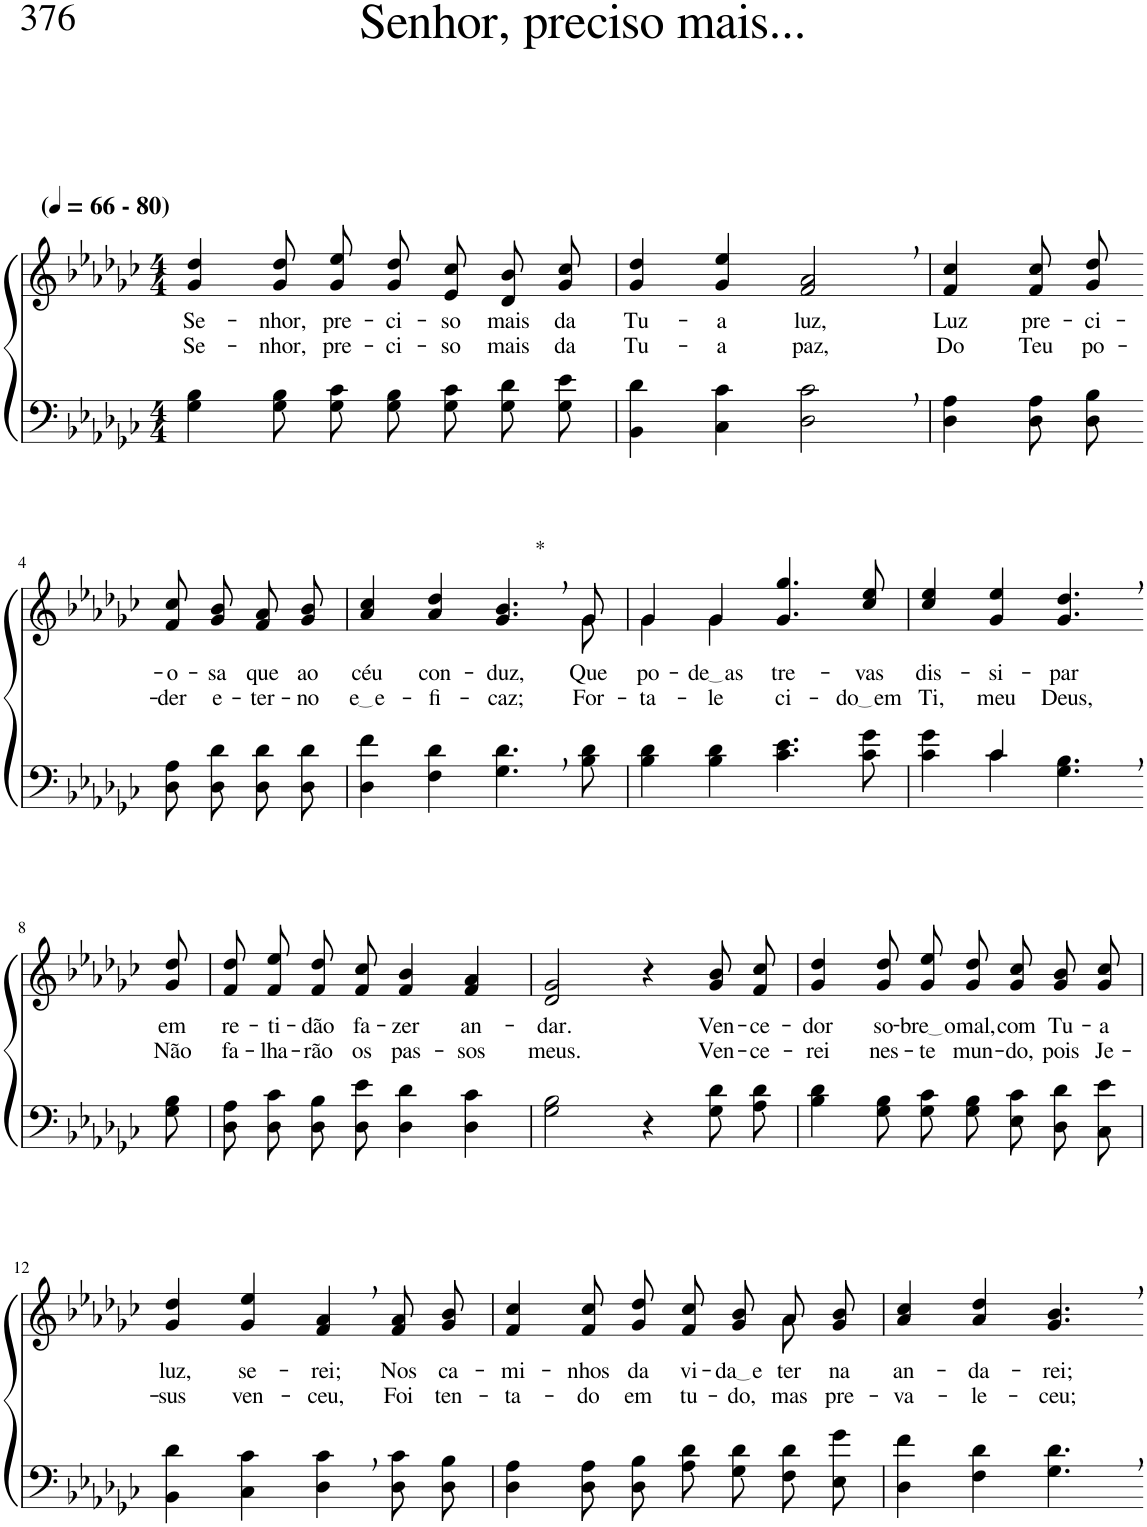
**kern	**kern	**text	**text
*part2	*part1	*part1	*part1
*staff2	*staff1	*staff1	*staff1
*I"Parte III e IV	*I"Parte I e II	*	*
*clefF4	*clefG2	*	*
*Trd2c3	*Trd2c3	*	*
*k[b-e-a-d-g-c-]	*k[b-e-a-d-g-c-]	*	*
*M4/4	*M4/4	*	*
*MM66	*MM66	*	*
=1	=1	=1	=1
!	!LO:TX:a:B:t=(	!	!
!	!LO:TX:a:B:t=- 80)	!	!
!	!	!LO:LY:b	!LO:LY:b
4G-\ 4B-\	4g-/ 4dd-/	Se-	Se-
!	!	!LO:LY:b	!LO:LY:b
8G-\ 8B-\L	8g-\ 8dd-\L	-nhor,	-nhor,
!	!	!LO:LY:b	!LO:LY:b
8G-\ 8c-\J	8g-\ 8ee-\J	pre-	pre-
!	!	!LO:LY:b	!LO:LY:b
8G-\ 8B-\L	8g-/ 8dd-/L	-ci-	-ci-
!	!	!LO:LY:b	!LO:LY:b
8G-\ 8c-\J	8e-/ 8cc-/J	-so	-so
!	!	!LO:LY:b	!LO:LY:b
8G-\ 8d-\L	8d-/ 8b-/L	mais	mais
!	!	!LO:LY:b	!LO:LY:b
8G-\ 8e-\J	8g-/ 8cc-/J	da	da
=2	=2	=2	=2
!	!	!LO:LY:b	!LO:LY:b
4BB-\ 4d-\	4g-/ 4dd-/	Tu-	Tu-
!	!	!LO:LY:b	!LO:LY:b
4C-\ 4c-\	4g-/ 4ee-/	-a	-a
!	!	!LO:LY:b	!LO:LY:b
2D-\, 2c-\,	2f/, 2a-/,	luz,	paz,
=3	=3	=3	=3
!	!	!LO:LY:b	!LO:LY:b
4D-\ 4A-\	4f/ 4cc-/	Luz	Do
!	!	!LO:LY:b	!LO:LY:b
8D-\ 8A-\L	8f/ 8cc-/L	pre-	Teu
!	!	!LO:LY:b	!LO:LY:b
8D-\ 8B-\J	8g-/ 8dd-/J	-ci-	po-
!!LO:LB:g=z
=4-	=4-	=4-	=4-
!	!	!LO:LY:b	!LO:LY:b
8D-\ 8A-\L	8f/ 8cc-/L	-o-	-der
!	!	!LO:LY:b	!LO:LY:b
8D-\ 8d-\J	8g-/ 8b-/J	-sa	e-
!	!	!LO:LY:b	!LO:LY:b
8D-\ 8d-\L	8f/ 8a-/L	que	-ter-
!	!	!LO:LY:b	!LO:LY:b
8D-\ 8d-\J	8g-/ 8b-/J	ao	-no
=5	=5	=5	=5
!	!	!LO:LY:b	!LO:LY:b
*	*^	*	*
4D-\ 4f\	4a-/ 4cc-/	2..ryy	céu	e e
!	!	!	!LO:LY:b	!LO:LY:b
4F\ 4d-\	4a-/ 4dd-/	.	con-	-fi-
!	!LO:TX:a:t=*	!	!	!
!	!	!	!LO:LY:b	!LO:LY:b
4.G-\, 4.d-\,	4.g-/, 4.b-/,	.	-duz,	-caz;
!	!	!	!LO:LY:b	!LO:LY:b
8B-\ 8d-\	8g-/	8g-\	Que	For-
=6	=6	=6	=6	=6
!	!	!	!LO:LY:b	!LO:LY:b
4B-\ 4d-\	4g-/	4g-\	po-	-ta-
!	!	!	!LO:LY:b	!LO:LY:b
4B-\ 4d-\	4g-/	4g-\	de as	-le-
!	!	!	!LO:LY:b	!LO:LY:b
4.c-\ 4.e-\	4.g-/ 4.gg-/	2ryy	tre-	-ci-
!	!	!	!LO:LY:b	!LO:LY:b
8c-\ 8g-\	8cc-/ 8ee-/	.	-vas	do em
*	*v	*v	*	*
=7	=7	=7	=7
*^	*	*	*
!	!	!	!LO:LY:b	!LO:LY:b
4ryy	4c-\ 4g-\	4cc-/ 4ee-/	dis-	Ti,
!	!	!	!LO:LY:b	!LO:LY:b
4c-/	4c-\	4g-/ 4ee-/	-si-	meu
!	!	!	!LO:LY:b	!LO:LY:b
4.ryy	4.G-\ 4.B-\	4.g-/, 4.dd-/,	-par	Deus,
!!LO:LB:g=z
=8-	=8-	=8-	=8-	=8-
!	!	!	!LO:LY:b	!LO:LY:b
*v	*v	*	*	*
8G-\ 8B-\	8g-/ 8dd-/	em	Não
=9	=9	=9	=9
!	!	!LO:LY:b	!LO:LY:b
8D-\ 8A-\L	8f\ 8dd-\L	re-	fa-
!	!	!LO:LY:b	!LO:LY:b
8D-\ 8c-\J	8f\ 8ee-\J	-ti-	-lha-
!	!	!LO:LY:b	!LO:LY:b
8D-\ 8B-\L	8f/ 8dd-/L	-dão	-rão
!	!	!LO:LY:b	!LO:LY:b
8D-\ 8e-\J	8f/ 8cc-/J	fa-	os
!	!	!LO:LY:b	!LO:LY:b
4D-\ 4d-\	4f/ 4b-/	-zer	pas-
!	!	!LO:LY:b	!LO:LY:b
4D-\ 4c-\	4f/ 4a-/	an-	-sos
=10	=10	=10	=10
!	!	!LO:LY:b	!LO:LY:b
2G-\ 2B-\	2d-/ 2g-/	-dar.	meus.
4r	4r	.	.
!	!	!LO:LY:b	!LO:LY:b
8G-\ 8d-\L	8g-/ 8b-/L	Ven-	Ven-
!	!	!LO:LY:b	!LO:LY:b
8A-\ 8d-\J	8f/ 8cc-/J	-ce-	-ce-
=11	=11	=11	=11
!	!	!LO:LY:b	!LO:LY:b
4B-\ 4d-\	4g-/ 4dd-/	-dor	-rei
!	!	!LO:LY:b	!LO:LY:b
8G-\ 8B-\L	8g-\ 8dd-\L	so-	nes-
!	!	!LO:LY:b	!LO:LY:b
8G-\ 8c-\J	8g-\ 8ee-\J	bre o	-te
!	!	!LO:LY:b	!LO:LY:b
8G-\ 8B-\L	8g-/ 8dd-/L	mal,	mun-
!	!	!LO:LY:b	!LO:LY:b
8E-\ 8c-\J	8g-/ 8cc-/J	com	-do,
!	!	!LO:LY:b	!LO:LY:b
8D-\ 8d-\L	8g-/ 8b-/L	Tu-	pois
!	!	!LO:LY:b	!LO:LY:b
8C-\ 8e-\J	8g-/ 8cc-/J	-a	Je-
!!LO:LB:g=z
=12	=12	=12	=12
!	!	!LO:LY:b	!LO:LY:b
4BB-\ 4d-\	4g-/ 4dd-/	luz,	-sus
!	!	!LO:LY:b	!LO:LY:b
4C-\ 4c-\	4g-/ 4ee-/	se-	ven-
!	!	!LO:LY:b	!LO:LY:b
4D-\, 4c-\,	4f/, 4a-/,	-rei;	-ceu,
!	!	!LO:LY:b	!LO:LY:b
8D-\ 8c-\L	8f/ 8a-/L	Nos	Foi
!	!	!LO:LY:b	!LO:LY:b
8D-\ 8B-\J	8g-/ 8b-/J	ca-	ten-
=13	=13	=13	=13
!	!	!LO:LY:b	!LO:LY:b
*	*^	*	*
4D-\ 4A-\	4f/ 4cc-/	2.ryy	-mi-	-ta-
!	!	!	!LO:LY:b	!LO:LY:b
8D-\ 8A-\L	8f/ 8cc-/L	.	-nhos	-do
!	!	!	!LO:LY:b	!LO:LY:b
8D-\ 8B-\J	8g-/ 8dd-/J	.	da	em
!	!	!	!LO:LY:b	!LO:LY:b
8A-\ 8d-\L	8f/ 8cc-/L	.	vi-	tu-
!	!	!	!LO:LY:b	!LO:LY:b
8G-\ 8d-\J	8g-/ 8b-/J	.	da e	-do,
!	!	!	!LO:LY:b	!LO:LY:b
8F\ 8d-\L	8a-/L	8a-\	-ter-	mas
!	!	!	!LO:LY:b	!LO:LY:b
8E-\ 8g-\J	8g-/ 8b-/J	8ryy	-na	pre-
=14	=14	=14	=14	=14
!	!	!	!LO:LY:b	!LO:LY:b
*	*v	*v	*	*
4D-\ 4f\	4a-/ 4cc-/	an-	-va-
!	!	!LO:LY:b	!LO:LY:b
4F\ 4d-\	4a-/ 4dd-/	-da-	-le-
!	!	!LO:LY:b	!LO:LY:b
4.G-\, 4.d-\,	4.g-/, 4.b-/,	-rei;	-ceu;
=-	=-	=-	=-
*-	*-	*-	*-
